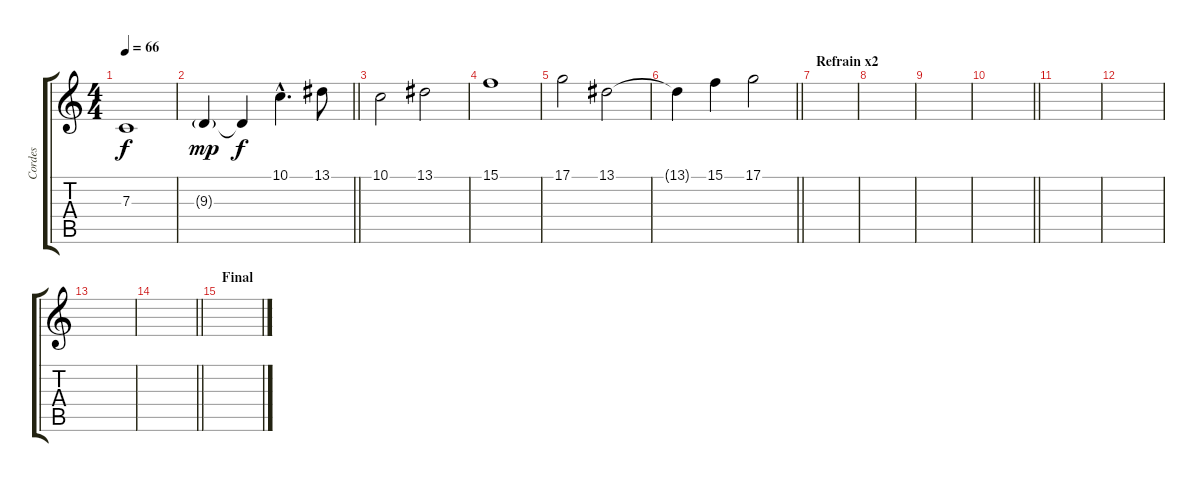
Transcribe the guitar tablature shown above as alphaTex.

\track ("Cordes" "Cordes") {instrument stringensemble2}
\staff {score tabs}
\tuning (D4 A3 F3 C3 G2 C2) {hide}
\ts (4 4)
\tempo 66
\clef g2
\ks c
7.3.1{dy f} |
\barLineRight lightlight
9.3{g}.4{dy mp} 9.3{t}.4{dy f} 10.1{hac}.4{d} 13.1.8 |
10.1.2 13.1.2 |
15.1.1 |
17.1.2 13.1.2 |
\barLineRight lightlight
13.1{t}.4 15.1.4 17.1.2 |
\section ("" "Refrain x2")
|
|
|
\barLineRight lightlight
|
|
|
|
\barLineRight lightlight
|
\section ("" "Final")
